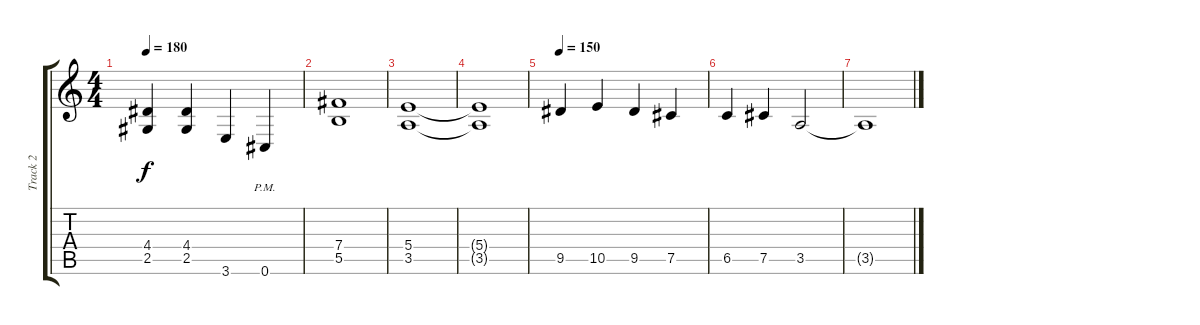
\track ("Track 2" "Track 2") {instrument distortionguitar}
\staff {score tabs}
\tuning (Db4 Ab3 E3 B2 Gb2 Db2) {hide}
\ts (4 4)
\tempo 180
\clef g2
\ks c
(4.4 2.5).4{dy f} (4.4 2.5).4 3.6.4 0.6{pm}.4 |
(7.4 5.5).1 |
(5.4 3.5).1 |
(5.4{t} 3.5{t}).1 |
\tempo 150
9.5.4 10.5.4 9.5.4 7.5.4 |
6.5.4 7.5.4 3.5.2 |
3.5{t}.1
